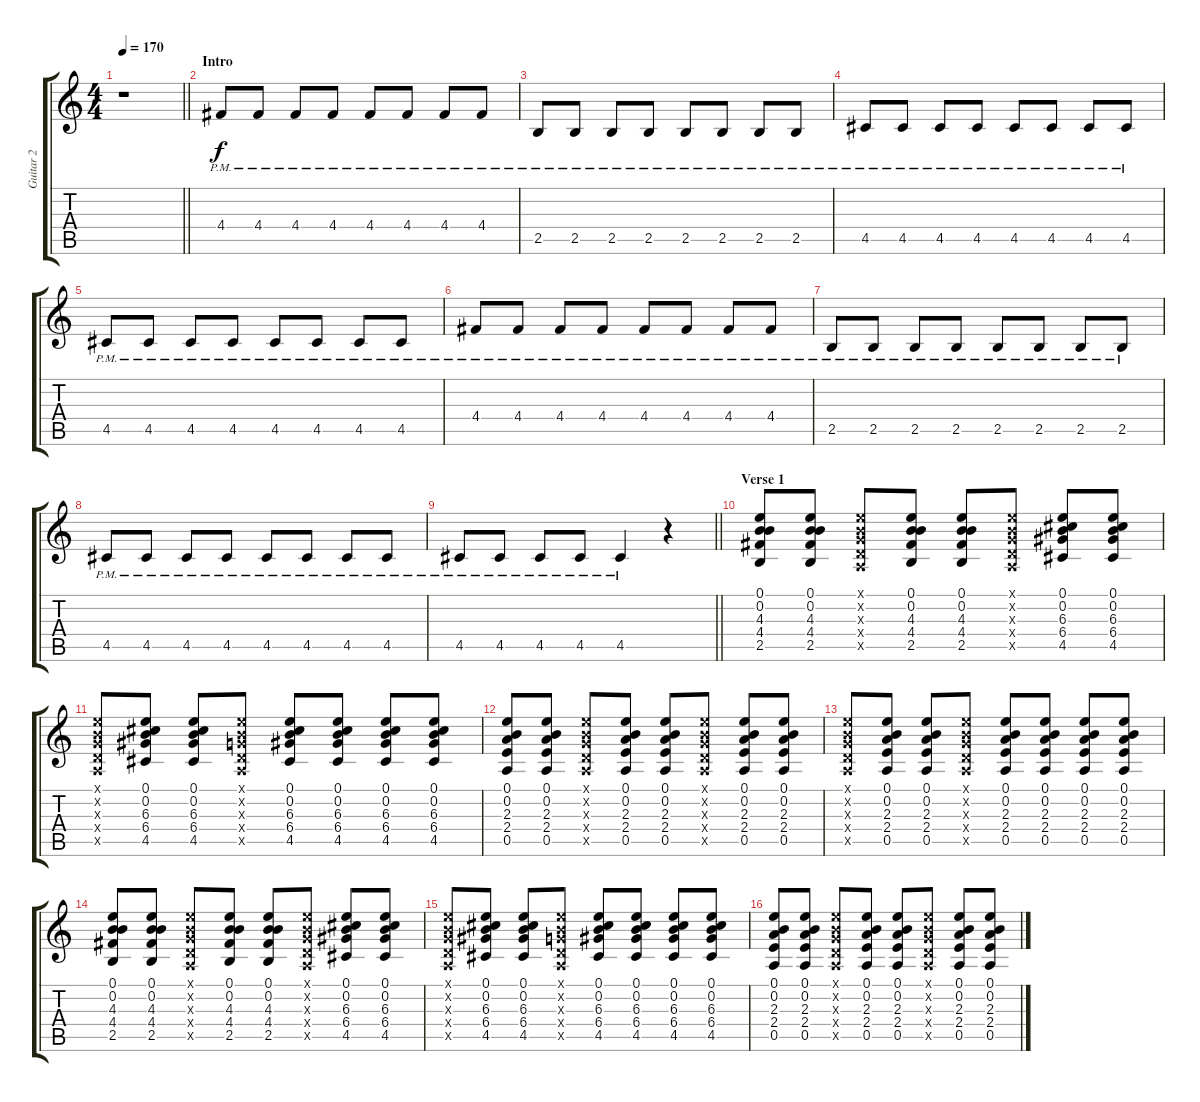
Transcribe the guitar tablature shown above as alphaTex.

\track ("Guitar 2" "Guitar 2") {instrument overdrivenguitar}
\staff {score tabs}
\tuning (E4 B3 G3 D3 A2 E2) {hide}
\ts (4 4)
\tempo 170
\clef g2
\barLineRight lightlight
\ks c
r.1{dy f instrument overdrivenguitar} |
\section ("" "Intro")
4.4{pm}.8 4.4{pm}.8 4.4{pm}.8 4.4{pm}.8 4.4{pm}.8 4.4{pm}.8 4.4{pm}.8 4.4{pm}.8 |
2.5{pm}.8 2.5{pm}.8 2.5{pm}.8 2.5{pm}.8 2.5{pm}.8 2.5{pm}.8 2.5{pm}.8 2.5{pm}.8 |
4.5{pm}.8 4.5{pm}.8 4.5{pm}.8 4.5{pm}.8 4.5{pm}.8 4.5{pm}.8 4.5{pm}.8 4.5{pm}.8 |
4.5{pm}.8 4.5{pm}.8 4.5{pm}.8 4.5{pm}.8 4.5{pm}.8 4.5{pm}.8 4.5{pm}.8 4.5{pm}.8 |
4.4{pm}.8 4.4{pm}.8 4.4{pm}.8 4.4{pm}.8 4.4{pm}.8 4.4{pm}.8 4.4{pm}.8 4.4{pm}.8 |
2.5{pm}.8 2.5{pm}.8 2.5{pm}.8 2.5{pm}.8 2.5{pm}.8 2.5{pm}.8 2.5{pm}.8 2.5{pm}.8 |
4.5{pm}.8 4.5{pm}.8 4.5{pm}.8 4.5{pm}.8 4.5{pm}.8 4.5{pm}.8 4.5{pm}.8 4.5{pm}.8 |
\barLineRight lightlight
4.5{pm}.8 4.5{pm}.8 4.5{pm}.8 4.5{pm}.8 4.5{pm}.4 r.4 |
\section ("" "Verse 1")
(0.1 0.2 4.3 4.4 2.5).8 (0.1 0.2 4.3 4.4 2.5).8 (0.1{x} 0.2{x} 0.3{x} 0.4{x} 0.5{x}).8 (0.1 0.2 4.3 4.4 2.5).8 (0.1 0.2 4.3 4.4 2.5).8 (0.1{x} 0.2{x} 0.3{x} 0.4{x} 0.5{x}).8 (0.1 0.2 6.3 6.4 4.5).8 (0.1 0.2 6.3 6.4 4.5).8 |
(0.1{x} 0.2{x} 0.3{x} 0.4{x} 0.5{x}).8 (0.1 0.2 6.3 6.4 4.5).8 (0.1 0.2 6.3 6.4 4.5).8 (0.1{x} 0.2{x} 0.3{x} 0.4{x} 0.5{x}).8 (0.1 0.2 6.3 6.4 4.5).8 (0.1 0.2 6.3 6.4 4.5).8 (0.1 0.2 6.3 6.4 4.5).8 (0.1 0.2 6.3 6.4 4.5).8 |
(0.1 0.2 2.3 2.4 0.5).8 (0.1 0.2 2.3 2.4 0.5).8 (0.1{x} 0.2{x} 0.3{x} 0.4{x} 0.5{x}).8 (0.1 0.2 2.3 2.4 0.5).8 (0.1 0.2 2.3 2.4 0.5).8 (0.1{x} 0.2{x} 0.3{x} 0.4{x} 0.5{x}).8 (0.1 0.2 2.3 2.4 0.5).8 (0.1 0.2 2.3 2.4 0.5).8 |
(0.1{x} 0.2{x} 0.3{x} 0.4{x} 0.5{x}).8 (0.1 0.2 2.3 2.4 0.5).8 (0.1 0.2 2.3 2.4 0.5).8 (0.1{x} 0.2{x} 0.3{x} 0.4{x} 0.5{x}).8 (0.1 0.2 2.3 2.4 0.5).8 (0.1 0.2 2.3 2.4 0.5).8 (0.1 0.2 2.3 2.4 0.5).8 (0.1 0.2 2.3 2.4 0.5).8 |
(0.1 0.2 4.3 4.4 2.5).8 (0.1 0.2 4.3 4.4 2.5).8 (0.1{x} 0.2{x} 0.3{x} 0.4{x} 0.5{x}).8 (0.1 0.2 4.3 4.4 2.5).8 (0.1 0.2 4.3 4.4 2.5).8 (0.1{x} 0.2{x} 0.3{x} 0.4{x} 0.5{x}).8 (0.1 0.2 6.3 6.4 4.5).8 (0.1 0.2 6.3 6.4 4.5).8 |
(0.1{x} 0.2{x} 0.3{x} 0.4{x} 0.5{x}).8 (0.1 0.2 6.3 6.4 4.5).8 (0.1 0.2 6.3 6.4 4.5).8 (0.1{x} 0.2{x} 0.3{x} 0.4{x} 0.5{x}).8 (0.1 0.2 6.3 6.4 4.5).8 (0.1 0.2 6.3 6.4 4.5).8 (0.1 0.2 6.3 6.4 4.5).8 (0.1 0.2 6.3 6.4 4.5).8 |
(0.1 0.2 2.3 2.4 0.5).8 (0.1 0.2 2.3 2.4 0.5).8 (0.1{x} 0.2{x} 0.3{x} 0.4{x} 0.5{x}).8 (0.1 0.2 2.3 2.4 0.5).8 (0.1 0.2 2.3 2.4 0.5).8 (0.1{x} 0.2{x} 0.3{x} 0.4{x} 0.5{x}).8 (0.1 0.2 2.3 2.4 0.5).8 (0.1 0.2 2.3 2.4 0.5).8
